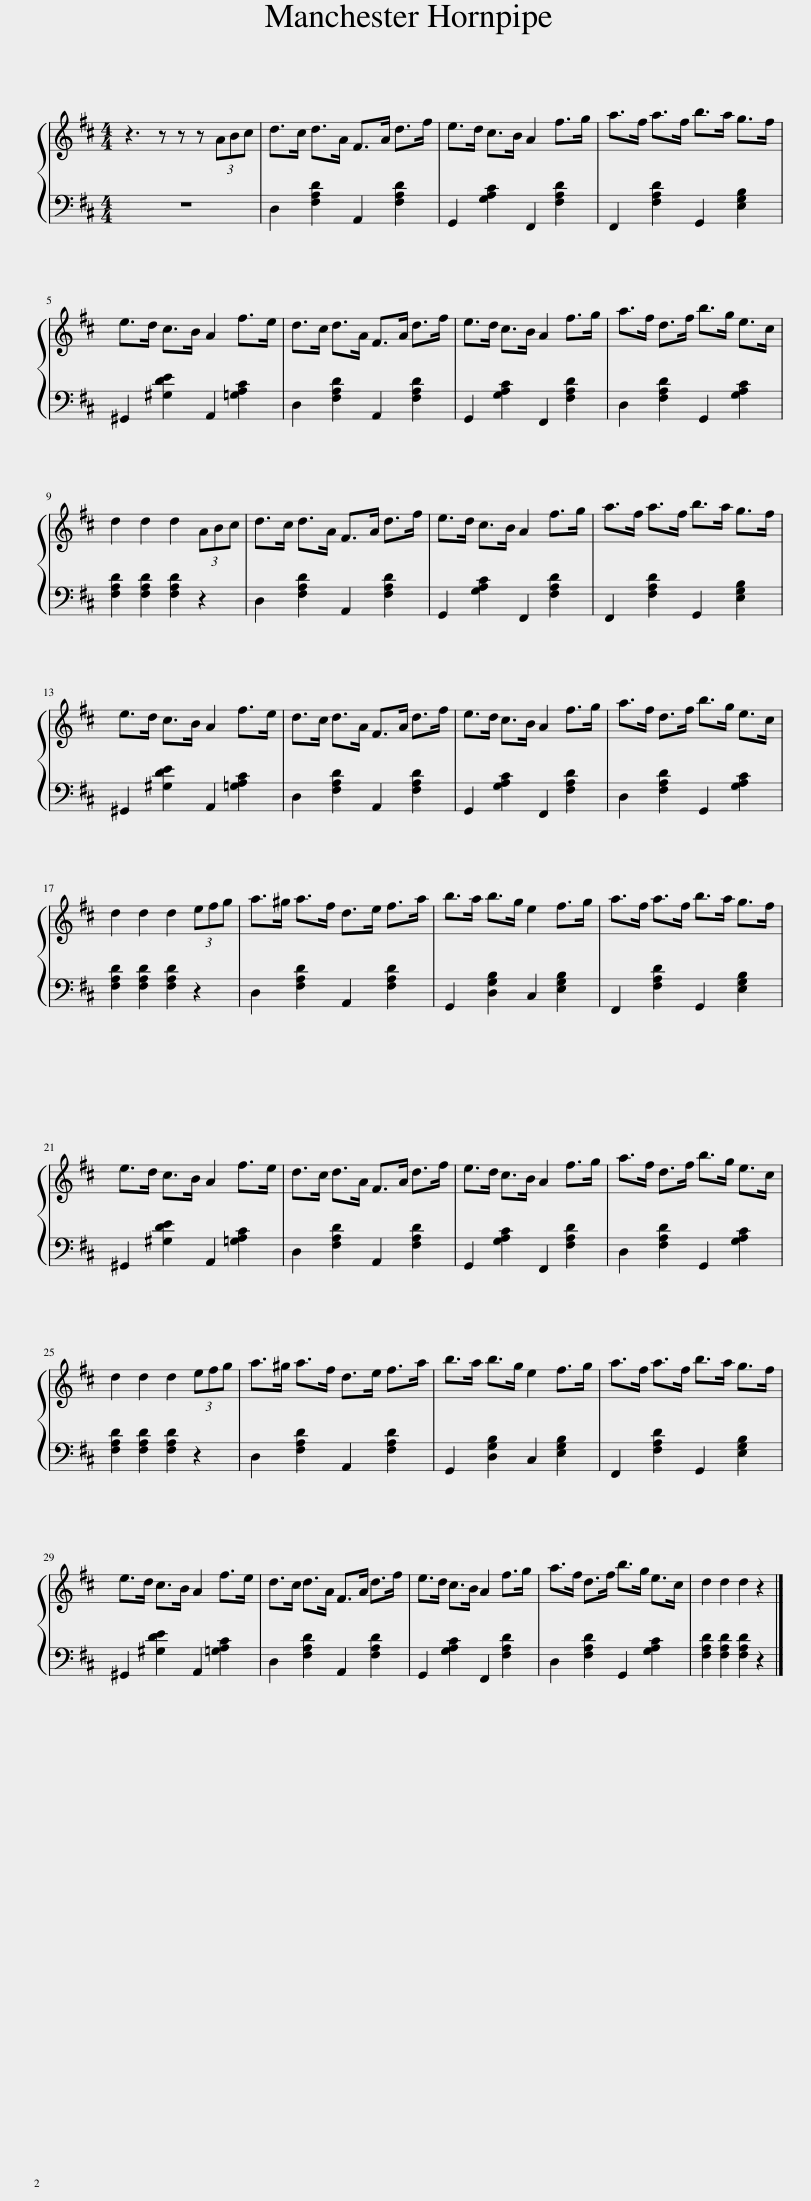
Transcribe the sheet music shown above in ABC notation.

X:1
%%score { 1 | 2 }
L:1/8
M:4/4
I:linebreak $
K:D
V:1 treble
V:2 bass
V:1
 z3 z z z (3ABc | d>c d>A F>A d>f | e>d c>B A2 f>g | a>f a>f b>a g>f |$ e>d c>B A2 f>e | %5
 d>c d>A F>A d>f | e>d c>B A2 f>g | a>f d>f b>g e>c |$ d2 d2 d2 (3ABc | d>c d>A F>A d>f | %10
 e>d c>B A2 f>g | a>f a>f b>a g>f |$ e>d c>B A2 f>e | d>c d>A F>A d>f | e>d c>B A2 f>g | %15
 a>f d>f b>g e>c |$ d2 d2 d2 (3efg | a>^g a>f d>e f>a | b>a b>g e2 f>g | a>f a>f b>a g>f |$ %20
 e>d c>B A2 f>e | d>c d>A F>A d>f | e>d c>B A2 f>g | a>f d>f b>g e>c |$ d2 d2 d2 (3efg | %25
 a>^g a>f d>e f>a | b>a b>g e2 f>g | a>f a>f b>a g>f |$ e>d c>B A2 f>e | d>c d>A F>A d>f | %30
 e>d c>B A2 f>g | a>f d>f b>g e>c | d2 d2 d2 z2 |] %33
V:2
 z8 | D,2 [F,A,D]2 A,,2 [F,A,D]2 | G,,2 [G,A,C]2 F,,2 [F,A,D]2 | F,,2 [F,A,D]2 G,,2 [E,G,B,]2 |$ ^G,,2 [^G,DE]2 A,,2 [=G,A,C]2 | %5
 D,2 [F,A,D]2 A,,2 [F,A,D]2 | G,,2 [G,A,C]2 F,,2 [F,A,D]2 | D,2 [F,A,D]2 G,,2 [G,A,C]2 |$ [F,A,D]2 [F,A,D]2 [F,A,D]2 z2 | D,2 [F,A,D]2 A,,2 [F,A,D]2 | %10
 G,,2 [G,A,C]2 F,,2 [F,A,D]2 | F,,2 [F,A,D]2 G,,2 [E,G,B,]2 |$ ^G,,2 [^G,DE]2 A,,2 [=G,A,C]2 | D,2 [F,A,D]2 A,,2 [F,A,D]2 | G,,2 [G,A,C]2 F,,2 [F,A,D]2 | %15
 D,2 [F,A,D]2 G,,2 [G,A,C]2 |$ [F,A,D]2 [F,A,D]2 [F,A,D]2 z2 | D,2 [F,A,D]2 A,,2 [F,A,D]2 | G,,2 [D,G,B,]2 C,2 [E,G,B,]2 | F,,2 [F,A,D]2 G,,2 [E,G,B,]2 |$ %20
 ^G,,2 [^G,DE]2 A,,2 [=G,A,C]2 | D,2 [F,A,D]2 A,,2 [F,A,D]2 | G,,2 [G,A,C]2 F,,2 [F,A,D]2 | D,2 [F,A,D]2 G,,2 [G,A,C]2 |$ [F,A,D]2 [F,A,D]2 [F,A,D]2 z2 | %25
 D,2 [F,A,D]2 A,,2 [F,A,D]2 | G,,2 [D,G,B,]2 C,2 [E,G,B,]2 | F,,2 [F,A,D]2 G,,2 [E,G,B,]2 |$ ^G,,2 [^G,DE]2 A,,2 [=G,A,C]2 | D,2 [F,A,D]2 A,,2 [F,A,D]2 | %30
 G,,2 [G,A,C]2 F,,2 [F,A,D]2 | D,2 [F,A,D]2 G,,2 [G,A,C]2 | [F,A,D]2 [F,A,D]2 [F,A,D]2 z2 |] %33
